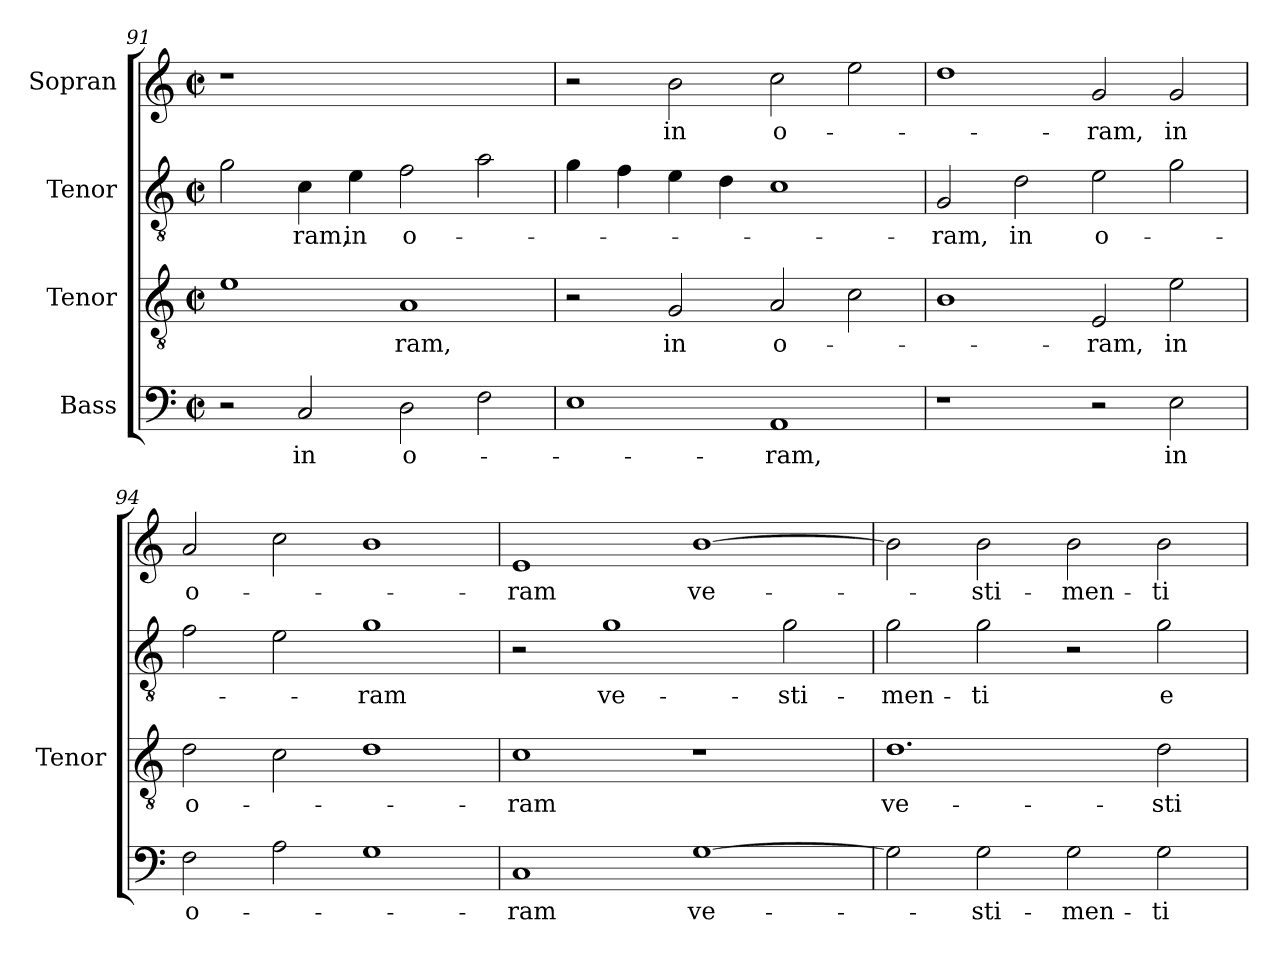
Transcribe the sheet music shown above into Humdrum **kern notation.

**kern	**text	**kern	**text	**kern	**text	**kern	**text
*part4	*part4	*part3	*part3	*part2	*part2	*part1	*part1
*staff4	*staff4	*staff3	*staff3	*staff2	*staff2	*staff1	*staff1
*I"Bass	*	*I"Tenor	*	*I"Tenor	*	*I"Sopran	*
*	*	*I'Tenor	*	*	*	*	*
!!LO:LB:g=z
*clefF4	*	*clefGv2	*	*clefGv2	*	*clefG2	*
*	*	*ITrd7c12	*	*ITrd7c12	*	*	*
*k[]	*	*k[]	*	*k[]	*	*k[]	*
*M2/2	*	*M2/2	*	*M2/2	*	*M2/2	*
*met(c|)	*	*met(c|)	*	*met(c|)	*	*met(c|)	*
=91	=91	=91	=91	=91	=91	=91	=91
!	!	!	!	!	!	!LO:N:vis=1	!
2r	.	1Ei	.	2Gi\	.	1r	.
!	!LO:LY:b:color=#000000	!	!	!	!	!	!
!	!	!	!	!	!LO:LY:b:color=#000000	!	!
2Ci/	in	.	.	4Ci\	-ram,	.	.
!	!	!	!	!	!LO:LY:b:color=#000000	!	!
.	.	.	.	4Ei\	in	.	.
!	!LO:LY:b:color=#000000	!	!	!	!	!	!
!	!	!	!LO:LY:b:color=#000000	!	!	!	!
!	!	!	!	!	!LO:LY:b:color=#000000	!	!
2Di\	o-	1AAi	-ram,	2Fi\	o-	1ryy	.
2Fi\	.	.	.	2Ai\	.	.	.
=92	=92	=92	=92	=92	=92	=92	=92
1Ei	.	2r	.	4Gi\	.	2r	.
.	.	.	.	4Fi\	.	.	.
!	!	!	!LO:LY:b:color=#000000	!	!	!	!
!	!	!	!	!	!	!	!LO:LY:b:color=#000000
.	.	2GGi/	in	4Ei\	.	2bi\	in
.	.	.	.	4Di\	.	.	.
!	!LO:LY:b:color=#000000	!	!	!	!	!	!
!	!	!	!LO:LY:b:color=#000000	!	!	!	!
!	!	!	!	!	!	!	!LO:LY:b:color=#000000
1AAi	-ram,	2AAi/	o-	1Ci	.	2cci\	o-
.	.	2Ci\	.	.	.	2eei\	.
=93	=93	=93	=93	=93	=93	=93	=93
!	!	!	!	!	!LO:LY:b:color=#000000	!	!
1r	.	1BBi	.	2GGi/	-ram,	1ddi	.
!	!	!	!	!	!LO:LY:b:color=#000000	!	!
.	.	.	.	2Di\	in	.	.
!	!	!	!LO:LY:b:color=#000000	!	!	!	!
!	!	!	!	!	!LO:LY:b:color=#000000	!	!
!	!	!	!	!	!	!	!LO:LY:b:color=#000000
2r	.	2EEi/	-ram,	2Ei\	o-	2gi/	-ram,
!	!LO:LY:b:color=#000000	!	!	!	!	!	!
!	!	!	!LO:LY:b:color=#000000	!	!	!	!
!	!	!	!	!	!	!	!LO:LY:b:color=#000000
2Ei\	in	2Ei\	in	2Gi\	.	2gi/	in
=94	=94	=94	=94	=94	=94	=94	=94
!	!LO:LY:b:color=#000000	!	!	!	!	!	!
!	!	!	!LO:LY:b:color=#000000	!	!	!	!
!	!	!	!	!	!	!	!LO:LY:b:color=#000000
2Fi\	o-	2Di\	o-	2Fi\	.	2ai/	o-
2Ai\	.	2Ci\	.	2Ei\	.	2cci\	.
!	!	!	!	!	!LO:LY:b:color=#000000	!	!
1Gi	.	1Di	.	1Gi	-ram	1bi	.
=95	=95	=95	=95	=95	=95	=95	=95
!	!LO:LY:b:color=#000000	!	!	!	!	!	!
!	!	!	!LO:LY:b:color=#000000	!	!	!	!
!	!	!	!	!	!	!	!LO:LY:b:color=#000000
1Ci	-ram	1Ci	-ram	2r	.	1ei	-ram
!	!	!	!	!	!LO:LY:b:color=#000000	!	!
.	.	.	.	1Gi	ve-	.	.
!	!LO:LY:b:color=#000000	!	!	!	!	!	!
!	!	!	!	!	!	!	!LO:LY:b:color=#000000
[>1Gi	ve-	1r	.	.	.	[>1bi	ve-
!	!	!	!	!	!LO:LY:b:color=#000000	!	!
.	.	.	.	2Gi\	-sti-	.	.
=96	=96	=96	=96	=96	=96	=96	=96
!	!	!	!LO:LY:b:color=#000000	!	!	!	!
!	!	!	!	!	!LO:LY:b:color=#000000	!	!
2Gi\]	.	1.Di	ve-	2Gi\	-men-	2bi\]	.
!	!LO:LY:b:color=#000000	!	!	!	!	!	!
!	!	!	!	!	!LO:LY:b:color=#000000	!	!
!	!	!	!	!	!	!	!LO:LY:b:color=#000000
2Gi\	-sti-	.	.	2Gi\	-ti	2bi\	-sti-
!	!LO:LY:b:color=#000000	!	!	!	!	!	!
!	!	!	!	!	!	!	!LO:LY:b:color=#000000
2Gi\	-men-	.	.	2r	.	2bi\	-men-
!	!LO:LY:b:color=#000000	!	!	!	!	!	!
!	!	!	!LO:LY:b:color=#000000	!	!	!	!
!	!	!	!	!	!LO:LY:b:color=#000000	!	!
!	!	!	!	!	!	!	!LO:LY:b:color=#000000
2Gi\	-ti	2Di\	-sti-	2Gi\	e-	2bi\	-ti
=	=	=	=	=	=	=	=
*-	*-	*-	*-	*-	*-	*-	*-
